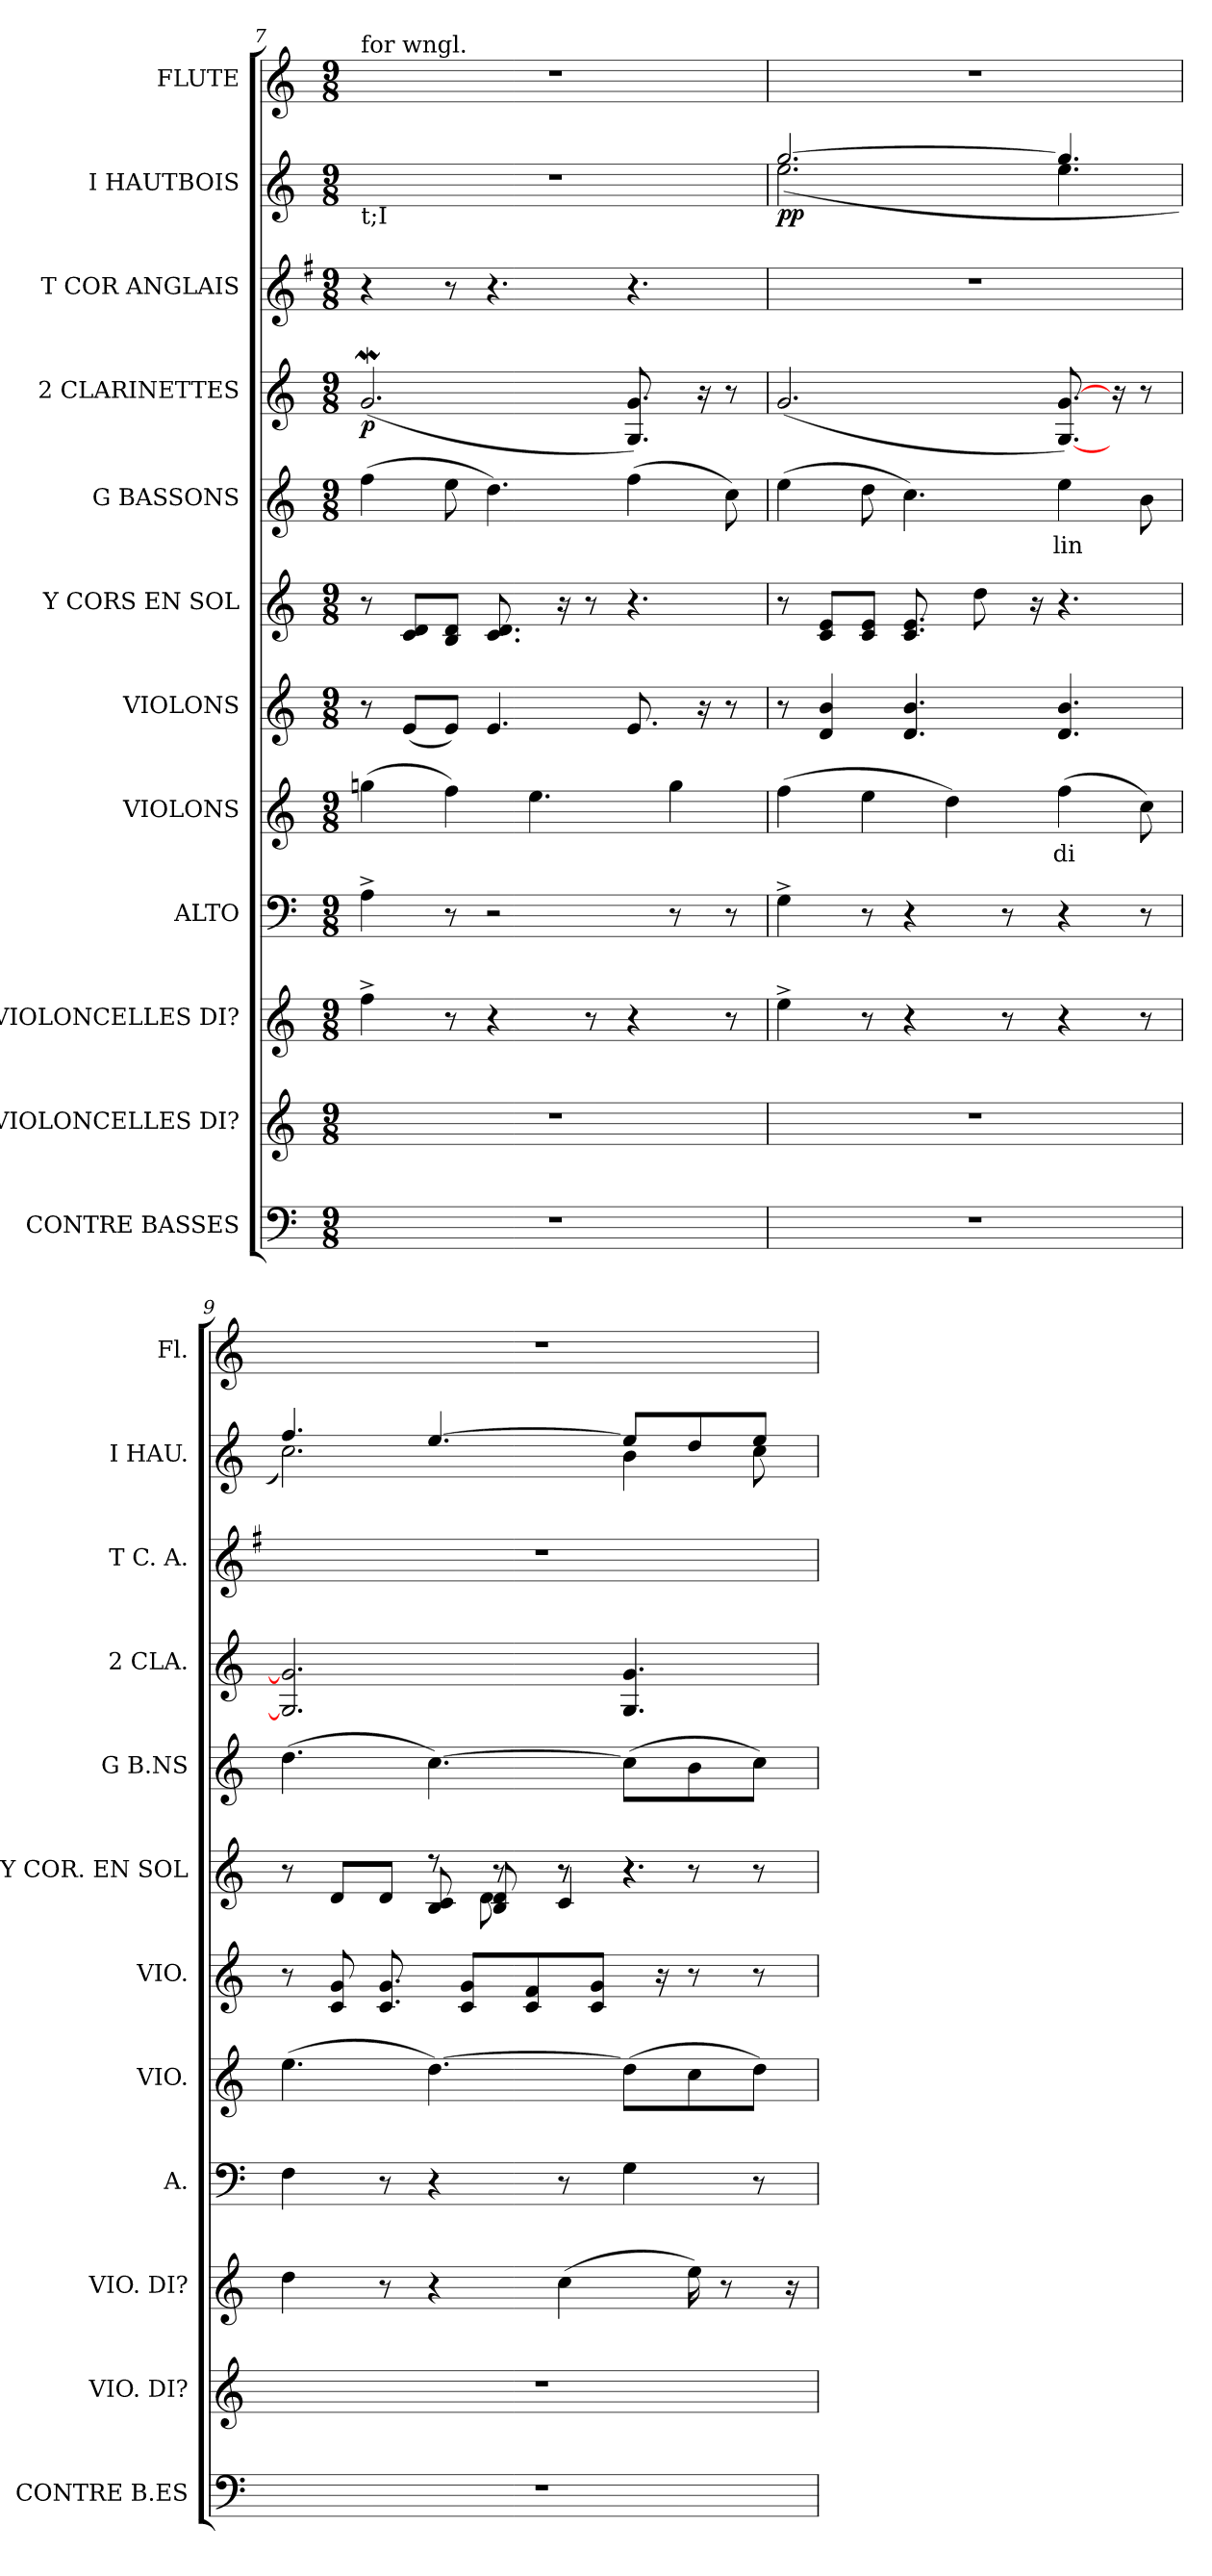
**kern	**kern	**kern	**kern	**kern	**text	**kern	**kern	**kern	**text	**kern	**dynam	**kern	**kern	**dynam	**kern
*part12	*part11	*part10	*part9	*part8	*part8	*part7	*part6	*part5	*part5	*part4	*part4	*part3	*part2	*part2	*part1
*staff12	*staff11	*staff10	*staff9	*staff8	*staff8	*staff7	*staff6	*staff5	*staff5	*staff4	*staff4	*staff3	*staff2	*staff2	*staff1
*I"CONTRE BASSES	*I"VIOLONCELLES DI?	*I"VIOLONCELLES DI?	*I"ALTO	*I"VIOLONS	*	*I"VIOLONS	*I"Y CORS EN SOL	*I"G BASSONS	*	*I"2 CLARINETTES	*	*I"T COR ANGLAIS	*I"I HAUTBOIS	*	*I"FLUTE
*I'CONTRE B.ES	*I'VIO. DI?	*I'VIO. DI?	*I'A.	*I'VIO.	*	*I'VIO.	*I'Y COR. EN SOL	*I'G B.NS	*	*I'2 CLA.	*	*I'T C. A.	*I'I HAU.	*	*I'Fl.
!!LO:LB:g=z
*clefF4	*clefG2	*clefG2	*clefF4	*clefG2	*	*clefG2	*clefG2	*clefG2	*	*clefG2	*	*clefG2	*clefG2	*	*clefG2
*	*	*	*	*	*	*	*	*	*	*	*	*ITrd4c7	*	*	*
*k[]	*k[]	*k[]	*k[]	*k[]	*	*k[]	*k[]	*k[]	*	*k[]	*	*k[]	*k[]	*	*k[]
*C:	*C:	*C:	*C:	*C:	*	*C:	*C:	*C:	*	*C:	*	*C:	*C:	*	*C:
*M9/8	*M9/8	*M9/8	*M9/8	*M9/8	*	*M9/8	*M9/8	*M9/8	*	*M9/8	*	*M9/8	*M9/8	*	*M9/8
=7	=7	=7	=7	=7	=7	=7	=7	=7	=7	=7	=7	=7	=7	=7	=7
!	!	!	!	!	!	!	!	!	!	!	!	!	!	!	!LO:TX:a:t=for wngl.
!	!	!	!	!	!	!	!	!	!	!	!	!	!LO:TX:b:t=t;I	!	!
!LO:N:vis=1	!LO:N:vis=1	!	!	!	!	!	!	!	!	!	!	!	!LO:N:vis=1	!	!LO:N:vis=1
8%9r	8%9r	4ff^i\	4A^i\	(4ggni\	.	8r	8r	(4ffi\	.	(2.gWi/	p	4r	8%9r	.	8%9r
.	.	.	.	.	.	(8ei/L	8ci/ 8diL	.	.	.	.	.	.	.	.
.	.	8r	8r	4ffi\)	.	8ei/J)	8Bi/ 8diJ	8eei\	.	.	.	8r	.	.	.
.	.	4r	2r	.	.	4.ei/	8.ci/ 8.di	4.ddi\)	.	.	.	4.r	.	.	.
.	.	.	.	4.eei\	.	.	.	.	.	.	.	.	.	.	.
.	.	.	.	.	.	.	16r	.	.	.	.	.	.	.	.
.	.	8r	.	.	.	.	8r	.	.	.	.	.	.	.	.
.	.	4r	.	.	.	8.ei/	4.r	(4ffi\	.	8.Gi/ 8.gi)	.	4.r	.	.	.
.	.	.	8r	4ggi\	.	.	.	.	.	.	.	.	.	.	.
.	.	.	.	.	.	16r	.	.	.	16r	.	.	.	.	.
.	.	8r	8r	.	.	8r	.	8cci\)	.	8r	.	.	.	.	.
=8	=8	=8	=8	=8	=8	=8	=8	=8	=8	=8	=8	=8	=8	=8	=8
!LO:N:vis=1	!LO:N:vis=1	!	!	!	!	!	!	!	!	!	!	!LO:N:vis=1	!	!	!LO:N:vis=1
*	*	*	*	*	*	*	*	*	*	*	*	*	*^	*	*
8%9r	8%9r	4ee^i\	4G^i\	(4ffi\	.	8r	8r	(4eei\	.	(2.gi/	.	8%9r	([>2.ggi/	(2.eei\	pp	8%9r
.	.	.	.	.	.	4di/ 4bi	8ci/ 8eiL	.	.	.	.	.	.	.	.	.
.	.	8r	8r	4eei\	.	.	8ci/ 8eiJ	8ddi\	.	.	.	.	.	.	.	.
.	.	4r	4r	.	.	4.di/ 4.bi	8.ci/ 8.ei	4.cci\)	.	.	.	.	.	.	.	.
.	.	.	.	4ddi\)	.	.	.	.	.	.	.	.	.	.	.	.
.	.	.	.	.	.	.	8ddi\	.	.	.	.	.	.	.	.	.
.	.	8r	8r	.	.	.	.	.	.	.	.	.	.	.	.	.
.	.	.	.	.	.	.	16r	.	.	.	.	.	.	.	.	.
!	!	!	!	!	!LO:LY:b:color=#000000	!	!	!	!	!	!	!	!	!	!	!
!	!	!	!	!	!	!	!	!	!LO:LY:b:color=#000000	!	!	!	!	!	!	!
.	.	4r	4r	(4ffi\	di	4.di/ 4.bi	4.r	4eei\	lin	[<8.Gi/ [>8.gi)	.	.	4.ggi/]	4.eei\	.	.
.	.	.	.	.	.	.	.	.	.	16r	.	.	.	.	.	.
.	.	8r	8r	8cci\)	.	.	.	8bi\	.	8r	.	.	.	.	.	.
=9	=9	=9	=9	=9	=9	=9	=9	=9	=9	=9	=9	=9	=9	=9	=9	=9
!LO:N:vis=1	!LO:N:vis=1	!	!	!	!	!	!	!	!	!	!	!LO:N:vis=1	!	!	!	!LO:N:vis=1
*	*	*	*	*	*	*	*^	*	*	*	*	*	*	*	*	*
*	*	*	*	*	*	*	*	*^	*	*	*	*	*	*	*	*	*
8%9r	8%9r	4ddi\	4Fi\	(4.eei\	.	8r	8r	4.ryy	4.ryy	(4.ddi\	.	2.Gi/] 2.gi]	.	8%9r	4.ffi/	2.cci\)	.	8%9r
.	.	.	.	.	.	8ci/ 8gi	8di/L	.	.	.	.	.	.	.	.	.	.	.
.	.	8r	8r	.	.	8.ci/ 8.gi	8di/J	.	.	.	.	.	.	.	.	.	.	.
.	.	4r	4r	[>4.ddi\)	.	.	8r	8ryy	8Bi/ 8ci	[>4.cci\)	.	.	.	.	[>4.eei/	.	.	.
.	.	.	.	.	.	8ci/ 8giL	.	.	.	.	.	.	.	.	.	.	.	.
.	.	.	.	.	.	.	8Bi/ 8di	8di\	8r	.	.	.	.	.	.	.	.	.
.	.	.	.	.	.	8ci/ 8fi	.	.	.	.	.	.	.	.	.	.	.	.
.	.	(4cci\	8r	.	.	.	4ci/	8r	8r	.	.	.	.	.	.	.	.	.
.	.	.	.	.	.	8ci/ 8giJ	.	.	.	.	.	.	.	.	.	.	.	.
.	.	.	4Gi\	(8ddi\L]	.	.	.	4.r	4.r	(8cci\L]	.	4.Gi/ 4.gi	.	.	8eei/L]	4bi\	.	.
.	.	.	.	.	.	16r	.	.	.	.	.	.	.	.	.	.	.	.
.	.	16eei\)	.	8cci\	.	8r	8r	.	.	8bi\	.	.	.	.	8ddi/	.	.	.
.	.	8r	.	.	.	.	.	.	.	.	.	.	.	.	.	.	.	.
.	.	.	8r	8ddi\J)	.	8r	8r	.	.	8cci\J)	.	.	.	.	8eei/J	8cci\	.	.
.	.	16r	.	.	.	.	.	.	.	.	.	.	.	.	.	.	.	.
*	*	*	*	*	*	*	*v	*v	*v	*	*	*	*	*	*v	*v	*	*
=	=	=	=	=	=	=	=	=	=	=	=	=	=	=	=
*-	*-	*-	*-	*-	*-	*-	*-	*-	*-	*-	*-	*-	*-	*-	*-
